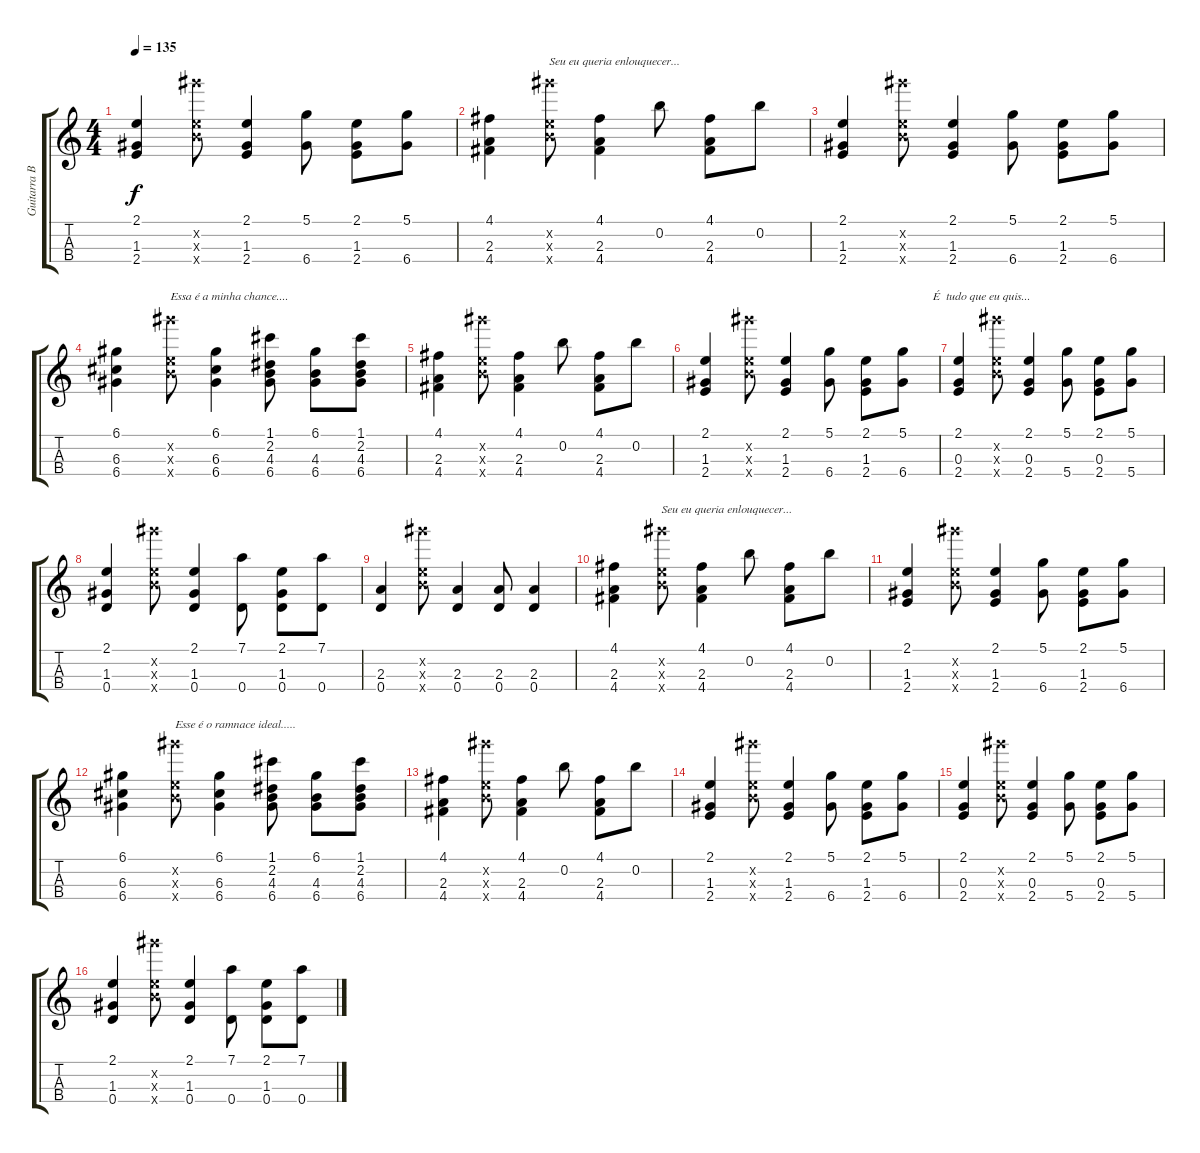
\track ("Guitarra Base" "Guitarra B") {instrument electricguitarclean}
\staff {score tabs}
\tuning (D4 B4 G3 D3) {hide}
\ts (4 4)
\tempo 135
\clef g2
\ks c
(2.1 1.3 2.4).4{dy f} (9.2{x} 9.3{x} 9.4{x}).8 (2.1 1.3 2.4).4 (5.1 6.4).8 (2.1 1.3 2.4).8 (5.1 6.4).8 |
(4.1 2.3 4.4).4 (9.2{x} 9.3{x} 9.4{x}).8{txt "Seu eu queria enlouquecer..."} (4.1 2.3 4.4).4 0.2.8 (4.1 2.3 4.4).8 0.2.8 |
(2.1 1.3 2.4).4 (9.2{x} 9.3{x} 9.4{x}).8 (2.1 1.3 2.4).4 (5.1 6.4).8 (2.1 1.3 2.4).8 (5.1 6.4).8 |
(6.1 6.3 6.4).4 (9.2{x} 9.3{x} 9.4{x}).8{txt "Essa é a minha chance...."} (6.1 6.3 6.4).4 (1.1 2.2 4.3 6.4).8 (6.1 4.3 6.4).8 (1.1 2.2 4.3 6.4).8 |
(4.1 2.3 4.4).4 (9.2{x} 9.3{x} 9.4{x}).8 (4.1 2.3 4.4).4 0.2.8 (4.1 2.3 4.4).8 0.2.8 |
(2.1 1.3 2.4).4 (9.2{x} 9.3{x} 9.4{x}).8 (2.1 1.3 2.4).4 (5.1 6.4).8 (2.1 1.3 2.4).8 (5.1 6.4).8{txt "          É  tudo que eu quis..."} |
(2.1 0.3 2.4).4 (9.2{x} 9.3{x} 9.4{x}).8 (2.1 0.3 2.4).4 (5.1 5.4).8 (2.1 0.3 2.4).8 (5.1 5.4).8 |
(2.1 1.3 0.4).4 (9.2{x} 9.3{x} 9.4{x}).8 (2.1 1.3 0.4).4 (7.1 0.4).8 (2.1 1.3 0.4).8 (7.1 0.4).8 |
(2.3 0.4).4 (9.2{x} 9.3{x} 9.4{x}).8 (2.3 0.4).4 (2.3 0.4).8 (2.3 0.4).4 |
(4.1 2.3 4.4).4 (9.2{x} 9.3{x} 9.4{x}).8{txt "Seu eu queria enlouquecer..."} (4.1 2.3 4.4).4 0.2.8 (4.1 2.3 4.4).8 0.2.8 |
(2.1 1.3 2.4).4 (9.2{x} 9.3{x} 9.4{x}).8 (2.1 1.3 2.4).4 (5.1 6.4).8 (2.1 1.3 2.4).8 (5.1 6.4).8 |
(6.1 6.3 6.4).4 (9.2{x} 9.3{x} 9.4{x}).8{txt "Esse é o ramnace ideal....."} (6.1 6.3 6.4).4 (1.1 2.2 4.3 6.4).8 (6.1 4.3 6.4).8 (1.1 2.2 4.3 6.4).8 |
(4.1 2.3 4.4).4 (9.2{x} 9.3{x} 9.4{x}).8 (4.1 2.3 4.4).4 0.2.8 (4.1 2.3 4.4).8 0.2.8 |
(2.1 1.3 2.4).4 (9.2{x} 9.3{x} 9.4{x}).8 (2.1 1.3 2.4).4 (5.1 6.4).8 (2.1 1.3 2.4).8 (5.1 6.4).8 |
(2.1 0.3 2.4).4 (9.2{x} 9.3{x} 9.4{x}).8 (2.1 0.3 2.4).4 (5.1 5.4).8 (2.1 0.3 2.4).8 (5.1 5.4).8 |
(2.1 1.3 0.4).4 (9.2{x} 9.3{x} 9.4{x}).8 (2.1 1.3 0.4).4 (7.1 0.4).8 (2.1 1.3 0.4).8 (7.1 0.4).8
